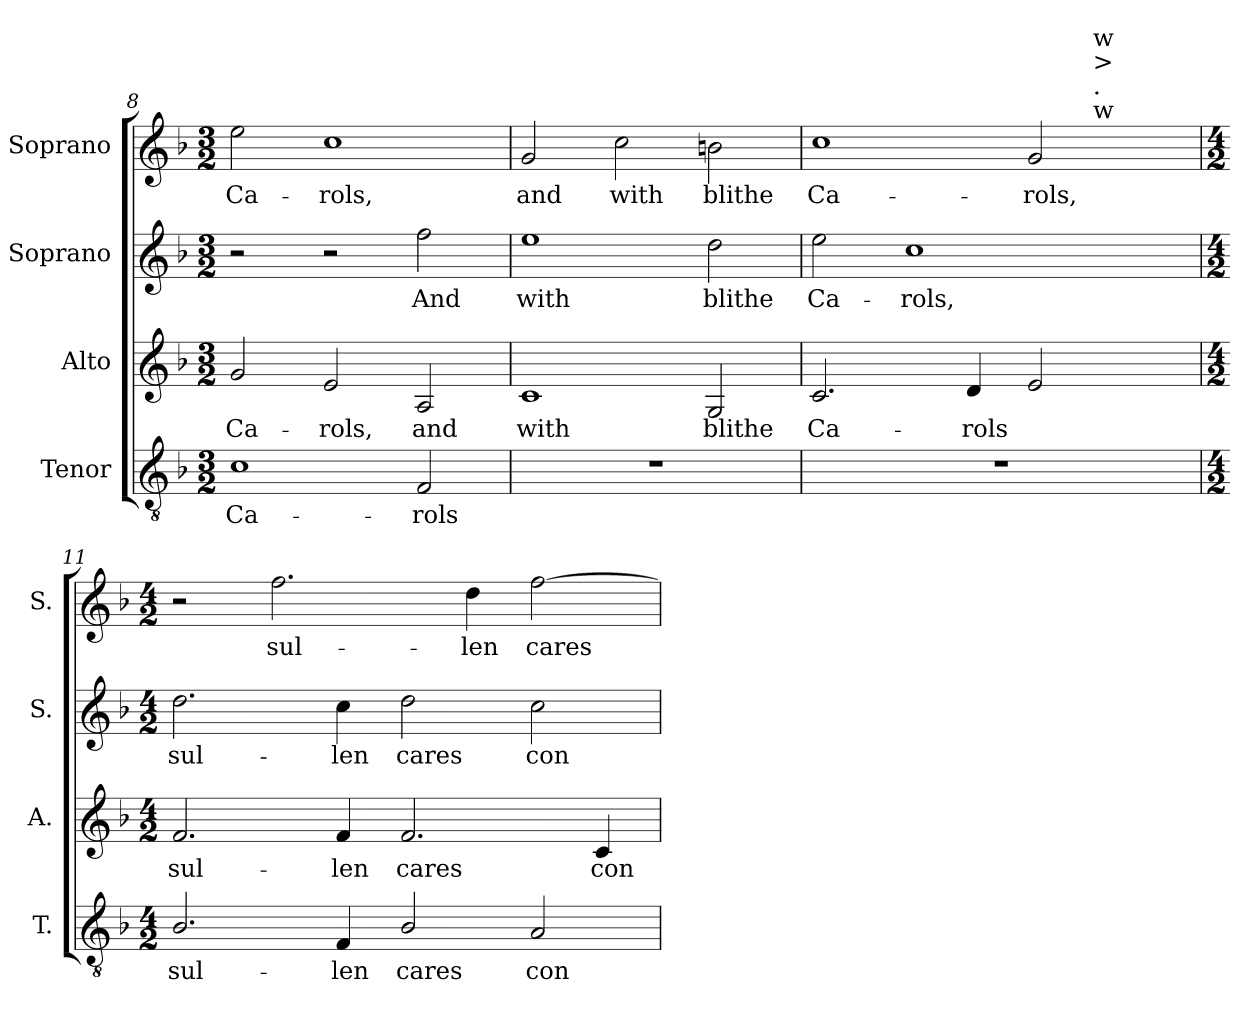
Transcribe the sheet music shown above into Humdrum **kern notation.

**kern	**text	**kern	**text	**kern	**text	**kern	**text
*part4	*part4	*part3	*part3	*part2	*part2	*part1	*part1
*staff4	*staff4	*staff3	*staff3	*staff2	*staff2	*staff1	*staff1
*I"Tenor	*	*I"Alto	*	*I"Soprano	*	*I"Soprano	*
*I'T.	*	*I'A.	*	*I'S.	*	*I'S.	*
*clefGv2	*	*clefG2	*	*clefG2	*	*clefG2	*
*ITrd7c12	*	*	*	*	*	*	*
*k[b-]	*	*k[b-]	*	*k[b-]	*	*k[b-]	*
*F:	*	*F:	*	*F:	*	*F:	*
*M3/2	*	*M3/2	*	*M3/2	*	*M3/2	*
=8	=8	=8	=8	=8	=8	=8	=8
!	!LO:LY:b:color=#000000	!	!	!	!	!	!
!	!	!	!LO:LY:b:color=#000000	!	!	!	!
!	!	!	!	!	!	!	!LO:LY:b:color=#000000
1Ci	Ca-	2gi/	Ca-	2r	.	2eei\	Ca-
!	!	!	!LO:LY:b:color=#000000	!	!	!	!
!	!	!	!	!	!	!	!LO:LY:b:color=#000000
.	.	2ei/	-rols,	2r	.	1cci	-rols,
!	!LO:LY:b:color=#000000	!	!	!	!	!	!
!	!	!	!LO:LY:b:color=#000000	!	!	!	!
!	!	!	!	!	!LO:LY:b:color=#000000	!	!
2FFi/	-rols	2Ai/	and	2ffi\	And	.	.
=9	=9	=9	=9	=9	=9	=9	=9
!LO:N:vis=1	!	!	!	!	!	!	!
!	!	!	!LO:LY:b:color=#000000	!	!	!	!
!	!	!	!	!	!LO:LY:b:color=#000000	!	!
!	!	!	!	!	!	!	!LO:LY:b:color=#000000
1.r	.	1ci	with	1eei	with	2gi/	and
!	!	!	!	!	!	!	!LO:LY:b:color=#000000
.	.	.	.	.	.	2cci\	with
!	!	!	!LO:LY:b:color=#000000	!	!	!	!
!	!	!	!	!	!LO:LY:b:color=#000000	!	!
!	!	!	!	!	!	!	!LO:LY:b:color=#000000
.	.	2Gi/	blithe	2ddi\	blithe	2bni\	blithe
=10	=10	=10	=10	=10	=10	=10	=10
!LO:N:vis=1	!	!	!	!	!	!	!
!	!	!	!LO:LY:b:color=#000000	!	!	!	!
!	!	!	!	!	!LO:LY:b:color=#000000	!	!
!	!	!	!	!	!	!	!LO:LY:b:color=#000000
*	*	*	*	*	*	*^	*
1.r	.	2.ci/	Ca-	2eei\	Ca-	1cci	1ryy	Ca-
!	!	!	!	!	!LO:LY:b:color=#000000	!	!	!
.	.	.	.	1cci	-rols,	.	.	.
!	!	!	!LO:LY:b:color=#000000	!	!	!	!	!
.	.	4di/	-rols	.	.	.	.	.
!	!	!	!	!	!	!	!	!LO:LY:b:color=#000000
.	.	2ei/	.	.	.	2gi/	4ryy	-rols,
.	.	.	.	.	.	.	512.ryy	.
!	!	!	!	!	!	!	!LO:TX:a:t=w	!
!	!	!	!	!	!	!	!LO:TX:t=.	!
!	!	!	!	!	!	!	!LO:TX:t=>	!
!	!	!	!	!	!	!	!LO:TX:t=w	!
.	.	.	.	.	.	.	8ryy	.
.	.	.	.	.	.	.	16ryy	.
.	.	.	.	.	.	.	32ryy	.
.	.	.	.	.	.	.	64ryy	.
.	.	.	.	.	.	.	128ryy	.
.	.	.	.	.	.	.	256ryy	.
.	.	.	.	.	.	.	1024ryy	.
*	*	*	*	*	*	*v	*v	*
=11	=11	=11	=11	=11	=11	=11	=11
*M4/2	*	*M4/2	*	*M4/2	*	*M4/2	*
*	*	*	*	*	*	*^	*
!	!LO:LY:b:color=#000000	!	!	!	!	!	!	!
*	*	*	*	*	*	*v	*v	*
*	*	*	*	*	*	*^	*
!	!	!	!LO:LY:b:color=#000000	!	!	!	!	!
*	*	*	*	*	*	*v	*v	*
*	*	*	*	*	*	*^	*
!	!	!	!	!	!LO:LY:b:color=#000000	!	!	!
*	*	*	*	*	*	*v	*v	*
2.BB-i/	sul-	2.fi/	sul-	2.ddi\	sul-	2r	.
!	!	!	!	!	!	!	!LO:LY:b:color=#000000
.	.	.	.	.	.	2.ffi\	sul-
!	!LO:LY:b:color=#000000	!	!	!	!	!	!
!	!	!	!LO:LY:b:color=#000000	!	!	!	!
!	!	!	!	!	!LO:LY:b:color=#000000	!	!
4FFi/	-len	4fi/	-len	4cci\	-len	.	.
!	!LO:LY:b:color=#000000	!	!	!	!	!	!
!	!	!	!LO:LY:b:color=#000000	!	!	!	!
!	!	!	!	!	!LO:LY:b:color=#000000	!	!
2BB-i/	cares	2.fi/	cares	2ddi\	cares	.	.
!	!	!	!	!	!	!	!LO:LY:b:color=#000000
.	.	.	.	.	.	4ddi\	-len
!	!LO:LY:b:color=#000000	!	!	!	!	!	!
!	!	!	!	!	!LO:LY:b:color=#000000	!	!
!	!	!	!	!	!	!	!LO:LY:b:color=#000000
2AAi/	con-	.	.	2cci\	con-	[2ffi\	cares
!	!	!	!LO:LY:b:color=#000000	!	!	!	!
.	.	4ci/	con-	.	.	.	.
=	=	=	=	=	=	=	=
*-	*-	*-	*-	*-	*-	*-	*-
